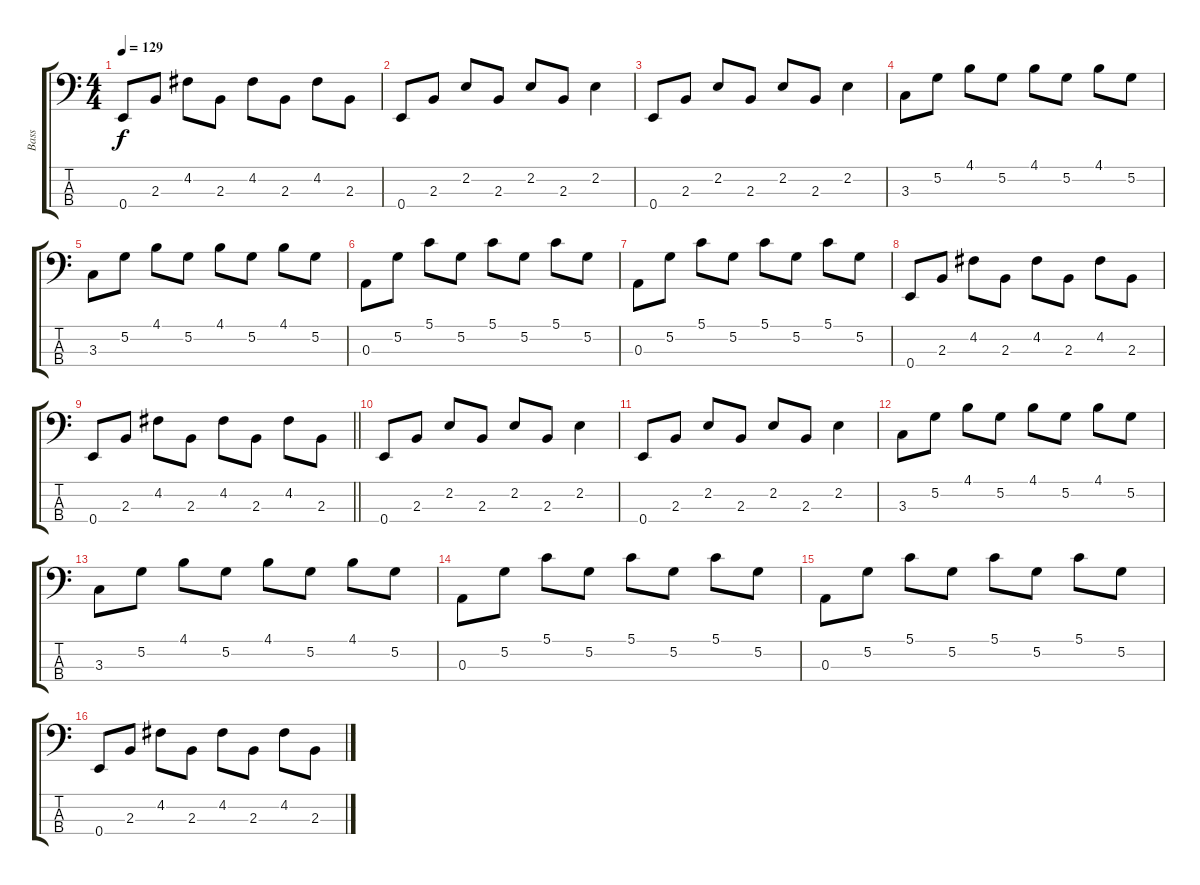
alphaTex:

\track ("Bass" "Bass") {instrument electricbassfinger}
\staff {score tabs}
\tuning (G2 D2 A1 E1) {hide}
\ts (4 4)
\tempo 129
\clef f4
\ks c
0.4.8{dy f} 2.3.8 4.2.8 2.3.8 4.2.8 2.3.8 4.2.8 2.3.8 |
0.4.8 2.3.8 2.2.8 2.3.8 2.2.8 2.3.8 2.2.4 |
0.4.8 2.3.8 2.2.8 2.3.8 2.2.8 2.3.8 2.2.4 |
3.3.8 5.2.8 4.1.8 5.2.8 4.1.8 5.2.8 4.1.8 5.2.8 |
3.3.8 5.2.8 4.1.8 5.2.8 4.1.8 5.2.8 4.1.8 5.2.8 |
0.3.8 5.2.8 5.1.8 5.2.8 5.1.8 5.2.8 5.1.8 5.2.8 |
0.3.8 5.2.8 5.1.8 5.2.8 5.1.8 5.2.8 5.1.8 5.2.8 |
0.4.8 2.3.8 4.2.8 2.3.8 4.2.8 2.3.8 4.2.8 2.3.8 |
\barLineRight lightlight
0.4.8 2.3.8 4.2.8 2.3.8 4.2.8 2.3.8 4.2.8 2.3.8 |
0.4.8 2.3.8 2.2.8 2.3.8 2.2.8 2.3.8 2.2.4 |
0.4.8 2.3.8 2.2.8 2.3.8 2.2.8 2.3.8 2.2.4 |
3.3.8 5.2.8 4.1.8 5.2.8 4.1.8 5.2.8 4.1.8 5.2.8 |
3.3.8 5.2.8 4.1.8 5.2.8 4.1.8 5.2.8 4.1.8 5.2.8 |
0.3.8 5.2.8 5.1.8 5.2.8 5.1.8 5.2.8 5.1.8 5.2.8 |
0.3.8 5.2.8 5.1.8 5.2.8 5.1.8 5.2.8 5.1.8 5.2.8 |
0.4.8 2.3.8 4.2.8 2.3.8 4.2.8 2.3.8 4.2.8 2.3.8
